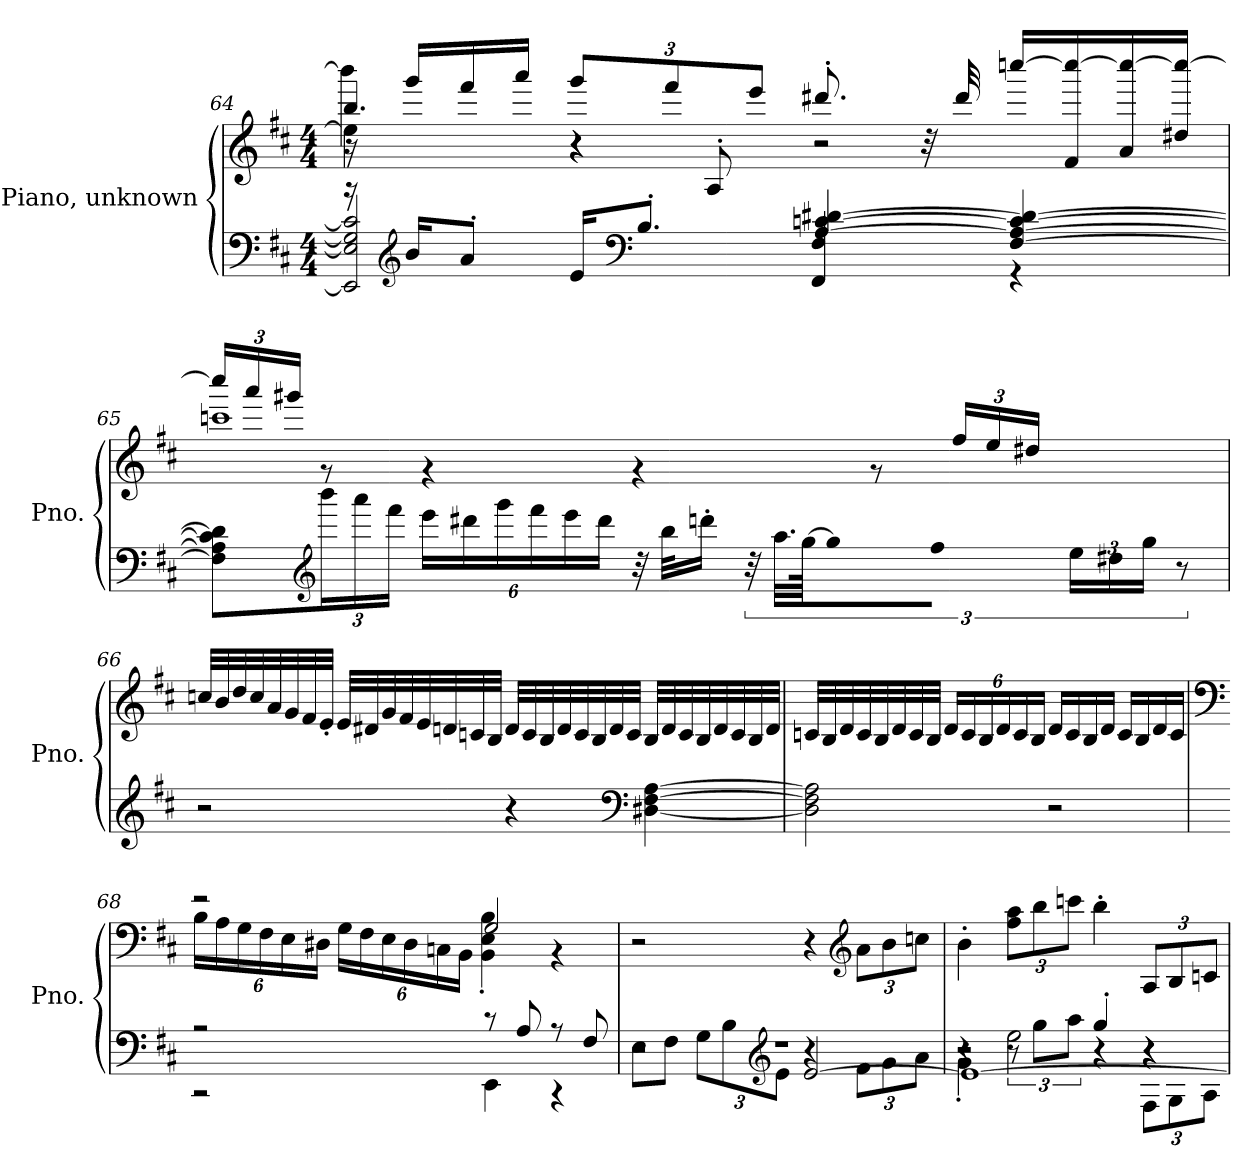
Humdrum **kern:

**kern	**kern
*part1	*part1
*staff2	*staff1
*I"Piano, unknown	*
*I'Pno.	*
!!LO:LB:g=z
*clefF4	*clefG2
*k[f#c#]	*k[f#c#]
*M4/4	*M4/4
=64	=64
*^	*^
*	*	*	*^
*	*	*	*	*^
16r	2EE/] 2E/] 2G/] 2c#/]	4.bb/	4bbb\]	16r	4ee\]
*clefG2	*	*	*	*	*
16b/KL	.	.	.	16ggg/LL	.
8a'/J	.	.	.	16fff#/	.
.	.	.	.	16aaa/JJ	.
*	*	*	*	*Xbrackettup	*
16e/KL	.	.	4r	12ggg/L	4r
*clefF4	*	*	*	*	*
8.B'/J	.	.	.	.	.
.	.	.	.	12fff#/	.
.	.	8A'/	.	.	.
.	.	.	.	12eee/J	.
[4A/ [4cn/ [4d#X/	4FF#/ 4F#/	2r	2r	8.ddd#X'/	2r
.	.	.	.	32r	.
.	.	.	.	32ddd#/	.
[4F#/ 4A/_ 4c/_ 4d#/_	4r	.	.	[16ccccn/LL	.
.	.	.	.	16f#/ 16cccc/_	.
.	.	.	.	16a/ 16cccc/_	.
.	.	.	.	16dd#X/ 16cccc/_JJ	.
*v	*v	*	*	*	*
*	*	*v	*v	*v
!!LO:LB:g=z
=65	=65	=65
8F#\] 8A\] 8c\] 8d#\]L	1cccn	24cccc/LL]
.	.	24aaa/
.	.	24ggg#X/JJ
*clefG2	*	*
*Xbrackettup	*	*
24bbb\L	.	8r
24aaa\	.	.
24fff#\JJ	.	.
24eee\LL	.	4r
24ddd#X\	.	.
24ggg\	.	.
24fff#\	.	.
24eee\	.	.
24ddd#\JJ	.	.
32r	.	4r
32bb\KLL	.	.
16dddn'\JJ	.	.
*brackettup	*	*
48r	.	.
48.aa\LLL	.	.
[96gg\K	.	.
32gg\]	.	.
32ff#\JJJ	.	.
*Xbrackettup	*	*
24ee\LL	.	8r
24dd#X\	.	.
24gg\JJ	.	.
8r	.	24ff#/LL
.	.	24ee/
.	.	24dd#X/JJ
*	*v	*v
!!LO:LB:g=z
=66	=66
2r	32ccn/LLL
.	32b/
.	32dd/
.	32cc/
.	32a/
.	32g/
.	32f#/
.	32e'/JJJ
.	32e/LLL
.	32d#X/
.	32g/
.	32f#/
.	32e/
.	32dn/
.	32cn/
.	32B/JJJ
4r	32d/LLL
.	32c/
.	32B/
.	32d/
.	32c/
.	32B/
.	32d/
.	32c/JJJ
*clefF4	*
[4D#X\ [4F#\ [4A\	32B/LLL
.	32d/
.	32c/
.	32B/
.	32d/
.	32c/
.	32B/
.	32d/JJJ
!!LO:LB:g=z
=67	=67
2D#\] 2F#\] 2A\]	32cn/LLL
.	32B/
.	32d/
.	32c/
.	32B/
.	32d/
.	32c/
.	32B/JJJ
.	24d/LL
.	24c/
.	24B/
.	24d/
.	24c/
.	24B/JJ
2r	16d/LL
.	16c/
.	16B/
.	16d/JJ
.	16c/LL
.	16B/
.	16d/
.	16c/JJ
=68	=68
*	*clefF4
*^	*^
2r	2r	2r	24B\LL
.	.	.	24A\
.	.	.	24G\
.	.	.	24F#\
.	.	.	24E\
.	.	.	24D#X\JJ
.	.	.	24G\LL
.	.	.	24F#\
.	.	.	24E\
.	.	.	24D#\
.	.	.	24Cn\
.	.	.	24BB\JJ
8r	4EE\	2G/	4BB\' 4E\' 4B\'
8A/	.	.	.
8r	4r	.	4r
8F#/	.	.	.
*	*	*v	*v
!!LO:PB:g=z
=69	=69	=69
*	*^	*
1r	8E\L	2r	2r
.	8F#\J	.	.
.	12G\L	.	.
.	12B\	.	.
*clefG2	*	*	*
.	12e\J	.	.
.	4r	[2e/	4r
*	*	*	*clefG2
.	12f#\L	.	12a\L
.	12g\	.	12b\
.	12a\J	.	12ccn\J
=70	=70	=70	=70
*	*	*^	*
2r	4g'\	1e_	4r	4b'\
*	*brackettup	*	*	*
.	12r	.	2ee\	12ff#\ 12aa\L
.	12gg\L	.	.	12bb\
.	12aa\J	.	.	12cccn\J
4gg'/	4r	.	.	4bb'\
*	*Xbrackettup	*	*	*
4r	12F#\L	.	4r	12A/L
.	12G\	.	.	12B/
.	12A\J	.	.	12cn/J
*v	*v	*v	*v	*
=	=
*-	*-
